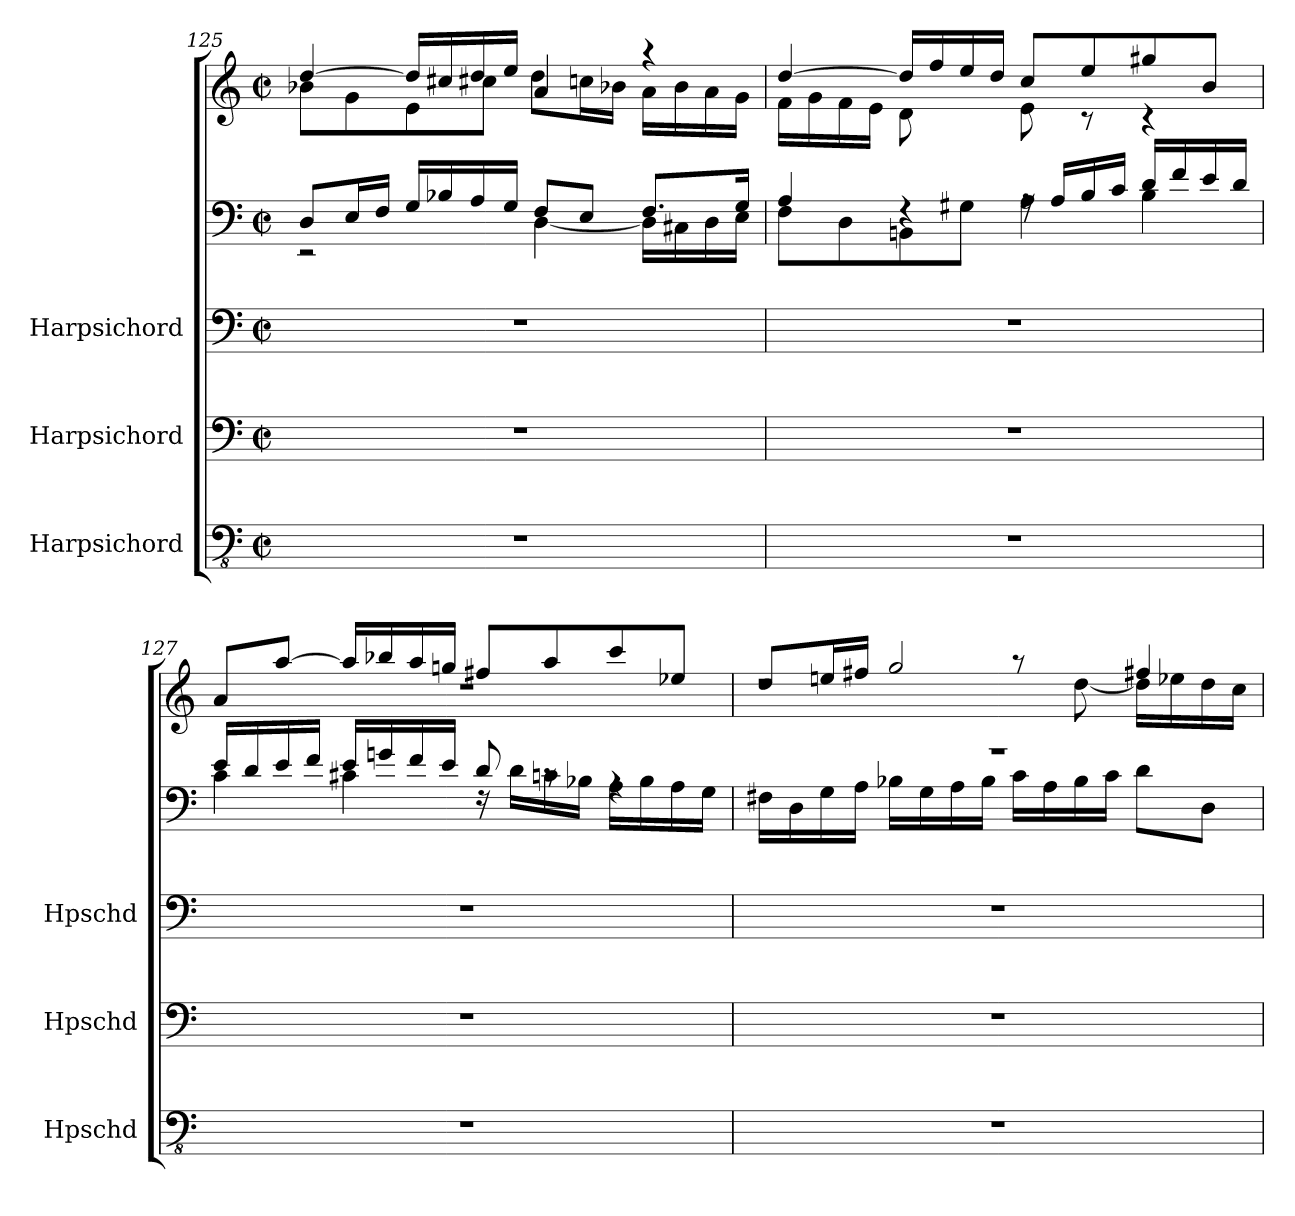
**kern	**kern	**kern	**kern	**kern
*part3	*part2	*part1	*part1	*part1
*staff5	*staff4	*staff3	*staff2	*staff1
*I"Harpsichord	*I"Harpsichord	*I"Harpsichord	*	*
*I'Hpschd	*I'Hpschd	*I'Hpschd	*	*
!!LO:LB:g=z
*clefFv4	*clefF4	*clefF4	*clefF4	*clefG2
*k[]	*k[]	*k[]	*k[]	*k[]
*M2/2	*M2/2	*M2/2	*M2/2	*M2/2
*met(c|)	*met(c|)	*met(c|)	*met(c|)	*met(c|)
=125	=125	=125	=125	=125
*	*	*	*^	*^
1r	1r	1r	8D/L	2r	[4dd/	8b-X\L
.	.	.	16E/L	.	.	8g\
.	.	.	16F/JJ	.	.	.
.	.	.	16G/LL	.	16dd/LL]	8e\
.	.	.	16B-X/	.	16cc#X/	.
.	.	.	16A/	.	16dd/	8cc#X\J
.	.	.	16G/JJ	.	16ee/JJ	.
.	.	.	8F/L	[4D\	4a/	8dd\L
.	.	.	8E/J	.	.	16ccn\L
.	.	.	.	.	.	16b-X\JJ
.	.	.	8.F/L	16D\LL]	4r	16a\LL
.	.	.	.	16C#X\	.	16b-\
.	.	.	.	16D\	.	16a\
.	.	.	16G/Jk	16E\JJ	.	16g\JJ
=126	=126	=126	=126	=126	=126	=126
*	*	*	*	*^	*	*
1r	1r	1r	4.ryy	4A/	8F\L	[4dd/	16f\LL
.	.	.	.	.	.	.	16g\
.	.	.	.	.	8D\	.	16f\
.	.	.	.	.	.	.	16e\JJ
.	.	.	.	4rF	8BBn\	16dd/LL]	8d\L
.	.	.	.	.	.	16ff/	.
.	.	.	8Bn/J	.	8G#X\J	16ee/	8ryy
.	.	.	.	.	.	16dd/JJ	.
.	.	.	2ryy	16rA	4A\	8cc/L	8e\
.	.	.	.	16A/LL	.	.	.
.	.	.	.	16B/	.	8ee/	8r
.	.	.	.	16c/JJ	.	.	.
.	.	.	.	16d/LL	4B\	8gg#X/	4r
.	.	.	.	16f/	.	.	.
.	.	.	.	16e/	.	8b/J	.
.	.	.	.	16d/JJ	.	.	.
*	*	*	*	*v	*v	*	*
=127	=127	=127	=127	=127	=127	=127
1r	1r	1r	16e/LL	4c\	8a/L	1rdd
.	.	.	16d/	.	.	.
.	.	.	16e/	.	[8aa/J	.
.	.	.	16f/JJ	.	.	.
.	.	.	16e/LL	4c#X\	16aa/LL]	.
.	.	.	16gn/	.	16bb-X/	.
.	.	.	16f/	.	16aa/	.
.	.	.	16e/JJ	.	16ggn/JJ	.
.	.	.	8d/	16rF	8ff#X/L	.
.	.	.	.	16d\LL	.	.
.	.	.	8rc	16cn\	8aa/	.
.	.	.	.	16B-X\JJ	.	.
.	.	.	4rA	16A\LL	8ccc/	.
.	.	.	.	16B-\	.	.
.	.	.	.	16A\	8ee-X/J	.
.	.	.	.	16G\JJ	.	.
*	*	*	*v	*v	*	*
!!LO:PB:g=z
=128	=128	=128	=128	=128	=128
*	*	*	*	*	*^
1r	1r	1r	16F#X\LL	8dd/L	2rdd	1rF
.	.	.	16D\	.	.	.
.	.	.	16G\	16een/L	.	.
.	.	.	16A\JJ	16ff#X/JJ	.	.
.	.	.	16B-X\LL	2gg/	.	.
.	.	.	16G\	.	.	.
.	.	.	16A\	.	.	.
.	.	.	16B-\JJ	.	.	.
.	.	.	16c\LL	.	8raa	.
.	.	.	16A\	.	.	.
.	.	.	16B-\	.	[8dd\	.
.	.	.	16c\JJ	.	.	.
.	.	.	8d\L	4ff#X/	16dd\LL]	.
.	.	.	.	.	16ee-X\	.
.	.	.	8D\J	.	16dd\	.
.	.	.	.	.	16cc\JJ	.
*	*	*	*	*v	*v	*v
=	=	=	=	=
*-	*-	*-	*-	*-
